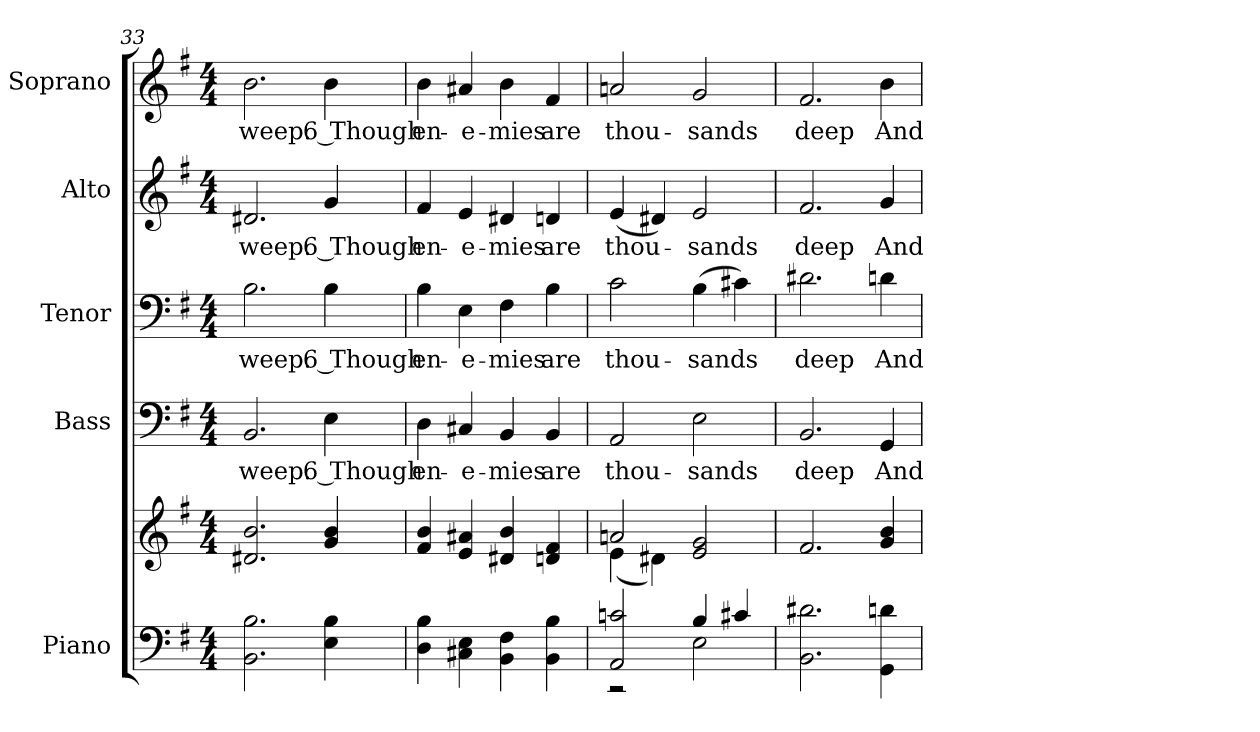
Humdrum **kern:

**kern	**kern	**kern	**text	**kern	**text	**kern	**text	**kern	**text
*part5	*part5	*part4	*part4	*part3	*part3	*part2	*part2	*part1	*part1
*staff6	*staff5	*staff4	*staff4	*staff3	*staff3	*staff2	*staff2	*staff1	*staff1
*I"Piano	*	*I"Bass	*	*I"Tenor	*	*I"Alto	*	*I"Soprano	*
*I'Pno.	*	*I'B.	*	*I'T.	*	*I'A.	*	*I'S.	*
*clefF4	*clefG2	*clefF4	*	*clefF4	*	*clefG2	*	*clefG2	*
*k[f#]	*k[f#]	*k[f#]	*	*k[f#]	*	*k[f#]	*	*k[f#]	*
*G:	*G:	*G:	*	*G:	*	*G:	*	*G:	*
*M4/4	*M4/4	*M4/4	*	*M4/4	*	*M4/4	*	*M4/4	*
=33	=33	=33	=33	=33	=33	=33	=33	=33	=33
!	!	!	!LO:LY:b:color=#000000	!	!	!	!	!	!
!	!	!	!	!	!LO:LY:b:color=#000000	!	!	!	!
!	!	!	!	!	!	!	!LO:LY:b:color=#000000	!	!
!	!	!	!	!	!	!	!	!	!LO:LY:b:color=#000000
2.BBi\ 2.Bi	2.d#Xi/ 2.bi	2.BBi/	weep.	2.Bi\	weep.	2.d#Xi/	weep.	2.bi\	weep.
!	!	!	!LO:LY:b:color=#000000	!	!	!	!	!	!
!	!	!	!	!	!LO:LY:b:color=#000000	!	!	!	!
!	!	!	!	!	!	!	!LO:LY:b:color=#000000	!	!
!	!	!	!	!	!	!	!	!	!LO:LY:b:color=#000000
4Ei\ 4Bi	4gi/ 4bi	4Ei\	6 Though	4Bi\	6 Though	4gi/	6 Though	4bi\	6 Though
=34	=34	=34	=34	=34	=34	=34	=34	=34	=34
!	!	!	!LO:LY:b:color=#000000	!	!	!	!	!	!
!	!	!	!	!	!LO:LY:b:color=#000000	!	!	!	!
!	!	!	!	!	!	!	!LO:LY:b:color=#000000	!	!
!	!	!	!	!	!	!	!	!	!LO:LY:b:color=#000000
4Di\ 4Bi	4f#i/ 4bi	4Di\	en-	4Bi\	en-	4f#i/	en-	4bi\	en-
!	!	!	!LO:LY:b:color=#000000	!	!	!	!	!	!
!	!	!	!	!	!LO:LY:b:color=#000000	!	!	!	!
!	!	!	!	!	!	!	!LO:LY:b:color=#000000	!	!
!	!	!	!	!	!	!	!	!	!LO:LY:b:color=#000000
4C#Xi\ 4Ei	4ei/ 4a#Xi	4C#Xi/	-e-	4Ei\	-e-	4ei/	-e-	4a#Xi/	-e-
!	!	!	!LO:LY:b:color=#000000	!	!	!	!	!	!
!	!	!	!	!	!LO:LY:b:color=#000000	!	!	!	!
!	!	!	!	!	!	!	!LO:LY:b:color=#000000	!	!
!	!	!	!	!	!	!	!	!	!LO:LY:b:color=#000000
4BBi\ 4F#i	4d#Xi/ 4bi	4BBi/	-mies	4F#i\	-mies	4d#Xi/	-mies	4bi\	-mies
!	!	!	!LO:LY:b:color=#000000	!	!	!	!	!	!
!	!	!	!	!	!LO:LY:b:color=#000000	!	!	!	!
!	!	!	!	!	!	!	!LO:LY:b:color=#000000	!	!
!	!	!	!	!	!	!	!	!	!LO:LY:b:color=#000000
4BBi\ 4Bi	4dni/ 4f#i	4BBi/	are	4Bi\	are	4dni/	are	4f#i/	are
=35	=35	=35	=35	=35	=35	=35	=35	=35	=35
*^	*^	*	*	*	*	*	*	*	*
!	!	!	!	!	!LO:LY:b:color=#000000	!	!	!	!	!	!
!	!	!	!	!	!	!	!LO:LY:b:color=#000000	!	!	!	!
!	!	!	!	!	!	!	!	!	!LO:LY:b:color=#000000	!	!
!	!	!	!	!	!	!	!	!	!	!	!LO:LY:b:color=#000000
2AAi/ 2cni	2r	2ani/	(4ei\	2AAi/	thou-	2ci\	thou-	(4ei/	thou-	2ani/	thou-
.	.	.	4d#Xi\)	.	.	.	.	4d#Xi/)	.	.	.
!	!	!	!	!	!LO:LY:b:color=#000000	!	!	!	!	!	!
!	!	!	!	!	!	!	!LO:LY:b:color=#000000	!	!	!	!
!	!	!	!	!	!	!	!	!	!LO:LY:b:color=#000000	!	!
!	!	!	!	!	!	!	!	!	!	!	!LO:LY:b:color=#000000
4Bi/	2Ei\	2ei/ 2gi	2ryy	2Ei\	-sands	(4Bi\	-sands	2ei/	-sands	2gi/	-sands
4c#Xi/	.	.	.	.	.	4c#Xi\)	.	.	.	.	.
*v	*v	*	*	*	*	*	*	*	*	*	*
*	*v	*v	*	*	*	*	*	*	*	*
!!LO:PB:g=z
=36	=36	=36	=36	=36	=36	=36	=36	=36	=36
!	!	!	!LO:LY:b:color=#000000	!	!	!	!	!	!
!	!	!	!	!	!LO:LY:b:color=#000000	!	!	!	!
!	!	!	!	!	!	!	!LO:LY:b:color=#000000	!	!
!	!	!	!	!	!	!	!	!	!LO:LY:b:color=#000000
2.BBi\ 2.d#Xi	2.f#i/	2.BBi/	deep	2.d#Xi\	deep	2.f#i/	deep	2.f#i/	deep
!	!	!	!LO:LY:b:color=#000000	!	!	!	!	!	!
!	!	!	!	!	!LO:LY:b:color=#000000	!	!	!	!
!	!	!	!	!	!	!	!LO:LY:b:color=#000000	!	!
!	!	!	!	!	!	!	!	!	!LO:LY:b:color=#000000
4GGi\ 4dni	4gi/ 4bi	4GGi/	And	4dni\	And	4gi/	And	4bi\	And
=	=	=	=	=	=	=	=	=	=
*-	*-	*-	*-	*-	*-	*-	*-	*-	*-
